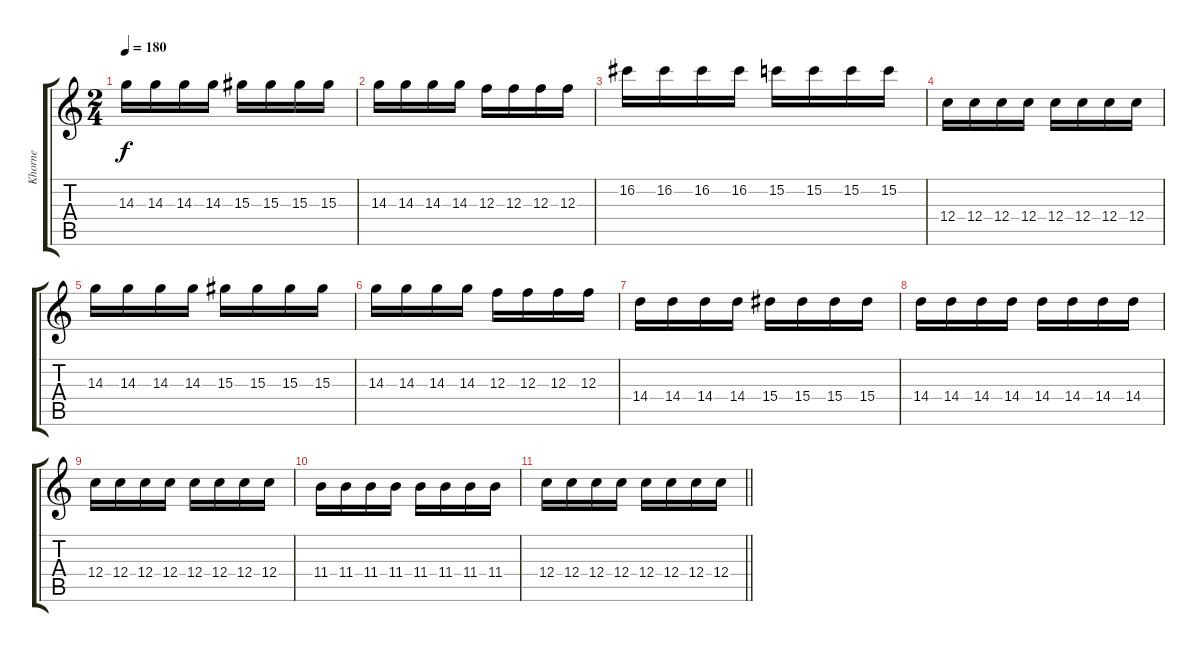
\track ("Khorne" "Khorne") {instrument overdrivenguitar}
\staff {score tabs}
\tuning (D4 A3 F3 C3 G2 D2) {hide}
\ts (2 4)
\tempo 180
\clef g2
\ks c
14.3.16{dy f} 14.3.16 14.3.16 14.3.16 15.3.16 15.3.16 15.3.16 15.3.16 |
14.3.16 14.3.16 14.3.16 14.3.16 12.3.16 12.3.16 12.3.16 12.3.16 |
16.2.16 16.2.16 16.2.16 16.2.16 15.2.16 15.2.16 15.2.16 15.2.16 |
12.4.16 12.4.16 12.4.16 12.4.16 12.4.16 12.4.16 12.4.16 12.4.16 |
14.3.16 14.3.16 14.3.16 14.3.16 15.3.16 15.3.16 15.3.16 15.3.16 |
14.3.16 14.3.16 14.3.16 14.3.16 12.3.16 12.3.16 12.3.16 12.3.16 |
14.4.16 14.4.16 14.4.16 14.4.16 15.4.16 15.4.16 15.4.16 15.4.16 |
14.4.16 14.4.16 14.4.16 14.4.16 14.4.16 14.4.16 14.4.16 14.4.16 |
12.4.16 12.4.16 12.4.16 12.4.16 12.4.16 12.4.16 12.4.16 12.4.16 |
11.4.16 11.4.16 11.4.16 11.4.16 11.4.16 11.4.16 11.4.16 11.4.16 |
\barLineRight lightlight
12.4.16 12.4.16 12.4.16 12.4.16 12.4.16 12.4.16 12.4.16 12.4.16
